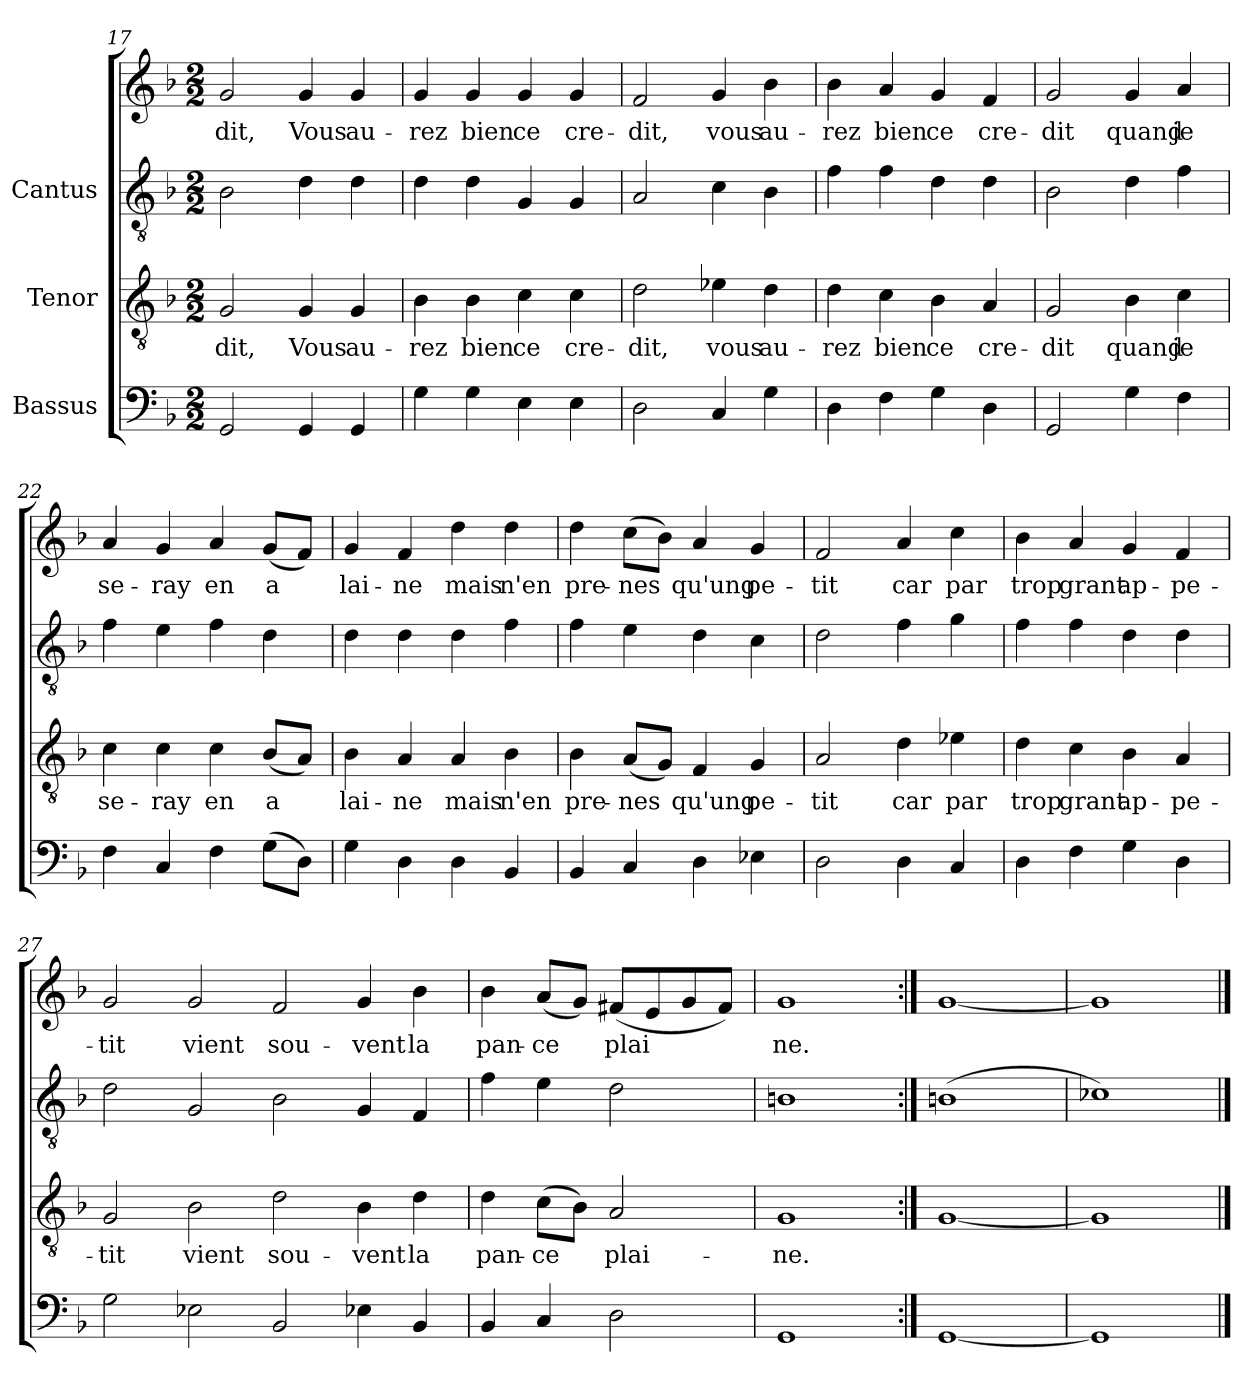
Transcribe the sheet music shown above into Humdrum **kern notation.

**kern	**kern	**text	**kern	**kern	**text
*part3	*part2	*part2	*part1	*part1	*part1
*staff4	*staff3	*staff3	*staff2	*staff1	*staff1
*I"Bassus	*I"Tenor	*	*I"Cantus	*	*
*clefF4	*clefGv2	*	*clefGv2	*clefG2	*
*k[b-]	*k[b-]	*	*k[b-]	*k[b-]	*
*F:	*F:	*	*F:	*F:	*
*M2/2	*M2/2	*	*M2/2	*M2/2	*
=17	=17	=17	=17	=17	=17
!	!	!LO:LY:b:cj	!	!	!LO:LY:b:cj
2GG/	2G/	dit,	2B-\	2g/	dit,
!	!	!LO:LY:b:cj	!	!	!LO:LY:b:cj
4GG/	4G/	Vous	4d\	4g/	Vous
!	!	!LO:LY:b:cj	!	!	!LO:LY:b:cj
4GG/	4G/	au-	4d\	4g/	au-
=18	=18	=18	=18	=18	=18
!	!	!LO:LY:b:cj	!	!	!LO:LY:b:cj
4G\	4B-\	-rez	4d\	4g/	-rez
!	!	!LO:LY:b:cj	!	!	!LO:LY:b:cj
4G\	4B-\	bien	4d\	4g/	bien
!	!	!LO:LY:b:cj	!	!	!LO:LY:b:cj
4E\	4c\	ce	4G/	4g/	ce
!	!	!LO:LY:b:cj	!	!	!LO:LY:b:cj
4E\	4c\	cre-	4G/	4g/	cre-
=19	=19	=19	=19	=19	=19
!	!	!LO:LY:b:cj	!	!	!LO:LY:b:cj
2D\	2d\	-dit,	2A/	2f/	-dit,
!	!	!LO:LY:b:cj	!	!	!LO:LY:b:cj
4C/	4e-X\	vous	4c\	4g/	vous
!	!	!LO:LY:b:cj	!	!	!LO:LY:b:cj
4G\	4d\	au-	4B-\	4b-\	au-
!!LO:LB:g=z
=20	=20	=20	=20	=20	=20
!	!	!LO:LY:b:cj	!	!	!LO:LY:b:cj
4D\	4d\	-rez	4f\	4b-\	-rez
!	!	!LO:LY:b:cj	!	!	!LO:LY:b:cj
4F\	4c\	bien	4f\	4a/	bien
!	!	!LO:LY:b:cj	!	!	!LO:LY:b:cj
4G\	4B-\	ce	4d\	4g/	ce
!	!	!LO:LY:b:cj	!	!	!LO:LY:b:cj
4D\	4A/	cre-	4d\	4f/	cre-
=21	=21	=21	=21	=21	=21
!	!	!LO:LY:b:cj	!	!	!LO:LY:b:cj
2GG/	2G/	-dit	2B-\	2g/	-dit
!	!	!LO:LY:b:cj	!	!	!LO:LY:b:cj
4G\	4B-\	quand	4d\	4g/	quand
!	!	!LO:LY:b:cj	!	!	!LO:LY:b:cj
4F\	4c\	je	4f\	4a/	je
=22	=22	=22	=22	=22	=22
!	!	!LO:LY:b:cj	!	!	!LO:LY:b:cj
4F\	4c\	se-	4f\	4a/	se-
!	!	!LO:LY:b:cj	!	!	!LO:LY:b:cj
4C/	4c\	-ray	4e\	4g/	-ray
!	!	!LO:LY:b:cj	!	!	!LO:LY:b:cj
4F\	4c\	en	4f\	4a/	en
!	!	!LO:LY:b:cj	!	!	!LO:LY:b:cj
(>8G\L	(<8B-/L	a-	4d\	(<8g/L	a-
!	!	!LO:LY:b:cj	!	!	!LO:LY:b:cj
8D\J)	8A/J)	--	.	8f/J)	--
=23	=23	=23	=23	=23	=23
!	!	!LO:LY:b:cj	!	!	!LO:LY:b:cj
4G\	4B-\	-lai-	4d\	4g/	-lai-
!	!	!LO:LY:b:cj	!	!	!LO:LY:b:cj
4D\	4A/	-ne	4d\	4f/	-ne
!	!	!LO:LY:b:cj	!	!	!LO:LY:b:cj
4D\	4A/	mais	4d\	4dd\	mais
!	!	!LO:LY:b:cj	!	!	!LO:LY:b:cj
4BB-/	4B-\	n'en	4f\	4dd\	n'en
!!LO:LB:g=z
=24	=24	=24	=24	=24	=24
!	!	!LO:LY:b:cj	!	!	!LO:LY:b:cj
4BB-/	4B-\	pre-	4f\	4dd\	pre-
!	!	!LO:LY:b:cj	!	!	!LO:LY:b:cj
4C/	(<8A/L	-nes	4e\	(>8cc\L	-nes
!	!	!LO:LY:b:cj	!	!	!LO:LY:b:cj
.	8G/J)	.	.	8b-\J)	.
!	!	!LO:LY:b:cj	!	!	!LO:LY:b:cj
4D\	4F/	qu'ung	4d\	4a/	qu'ung
!	!	!LO:LY:b:cj	!	!	!LO:LY:b:cj
4E-X\	4G/	pe-	4c\	4g/	pe-
=25	=25	=25	=25	=25	=25
!	!	!LO:LY:b:cj	!	!	!LO:LY:b:cj
2D\	2A/	-tit	2d\	2f/	-tit
!	!	!LO:LY:b:cj	!	!	!LO:LY:b:cj
4D\	4d\	car	4f\	4a/	car
!	!	!LO:LY:b:cj	!	!	!LO:LY:b:cj
4C/	4e-X\	par	4g\	4cc\	par
=26	=26	=26	=26	=26	=26
!	!	!LO:LY:b:cj	!	!	!LO:LY:b:cj
4D\	4d\	trop	4f\	4b-\	trop
!	!	!LO:LY:b:cj	!	!	!LO:LY:b:cj
4F\	4c\	grant	4f\	4a/	grant
!	!	!LO:LY:b:cj	!	!	!LO:LY:b:cj
4G\	4B-\	ap-	4d\	4g/	ap-
!	!	!LO:LY:b:cj	!	!	!LO:LY:b:cj
4D\	4A/	-pe-	4d\	4f/	-pe-
=27	=27	=27	=27	=27	=27
!	!	!LO:LY:b:cj	!	!	!LO:LY:b:cj
2G\	2G/	-tit	2d\	2g/	-tit
!	!	!LO:LY:a:cj	!	!	!LO:LY:a:cj
2E-X\	2B-\	vient	2G/	2g/	vient
!	!	!LO:LY:a:cj	!	!	!LO:LY:a:cj
2BB-/	2d\	sou-	2B-\	2f/	sou-
!	!	!LO:LY:a:cj	!	!	!LO:LY:a:cj
4E-X\	4B-\	-vent	4G/	4g/	-vent
!	!	!LO:LY:a:cj	!	!	!LO:LY:a:cj
4BB-/	4d\	la	4F/	4b-\	la
=28	=28	=28	=28	=28	=28
!	!	!LO:LY:b:cj	!	!	!LO:LY:b:cj
4BB-/	4d\	pan-	4f\	4b-\	pan-
!	!	!LO:LY:b:cj	!	!	!LO:LY:b:cj
4C/	(>8c\L	-ce	4e\	(<8a/L	-ce
!	!	!LO:LY:b:cj	!	!	!LO:LY:b:cj
.	8B-\J)	.	.	8g/J)	.
!	!	!LO:LY:b:cj	!	!	!LO:LY:b:cj
2D\	2A/	plai-	2d\	(<8f#X/L	plai-
!	!	!	!	!	!LO:LY:b:cj
.	.	.	.	8e/	--
!	!	!	!	!	!LO:LY:b:cj
.	.	.	.	8g/	--
!	!	!	!	!	!LO:LY:b:cj
.	.	.	.	8f#/J)	--
=29	=29	=29	=29	=29	=29
!	!	!LO:LY:b:cj	!	!	!LO:LY:b:cj
1GG	1G	-ne.	1Bn	1g	-ne.
=30:|!	=30:|!	=30:|!	=30:|!	=30:|!	=30:|!
[<1GG	[<1G	.	[>1Bn	[<1g	.
=31	=31	=31	=31	=31	=31
1GG]	1G]	.	1c-X]	1g]	.
==	==	==	==	==	==
*-	*-	*-	*-	*-	*-
